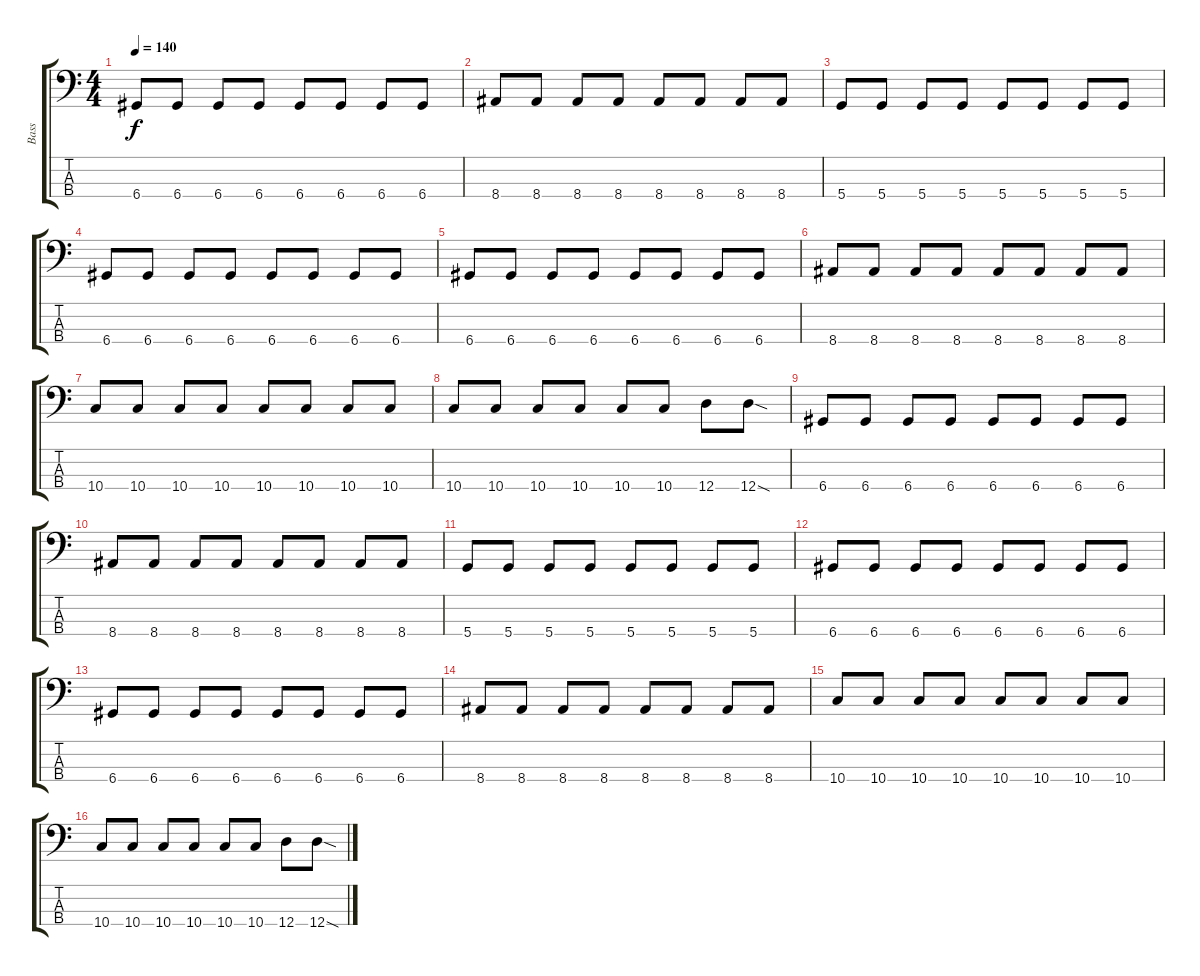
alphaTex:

\track ("Bass" "Bass") {instrument electricbasspick}
\staff {score tabs}
\tuning (G2 D2 A1 D1) {hide}
\ts (4 4)
\tempo 140
\clef f4
\ks c
6.4.8{dy f} 6.4.8 6.4.8 6.4.8 6.4.8 6.4.8 6.4.8 6.4.8 |
8.4.8 8.4.8 8.4.8 8.4.8 8.4.8 8.4.8 8.4.8 8.4.8 |
5.4.8 5.4.8 5.4.8 5.4.8 5.4.8 5.4.8 5.4.8 5.4.8 |
6.4.8 6.4.8 6.4.8 6.4.8 6.4.8 6.4.8 6.4.8 6.4.8 |
6.4.8 6.4.8 6.4.8 6.4.8 6.4.8 6.4.8 6.4.8 6.4.8 |
8.4.8 8.4.8 8.4.8 8.4.8 8.4.8 8.4.8 8.4.8 8.4.8 |
10.4.8 10.4.8 10.4.8 10.4.8 10.4.8 10.4.8 10.4.8 10.4.8 |
10.4.8 10.4.8 10.4.8 10.4.8 10.4.8 10.4.8 12.4.8 12.4{sod}.8 |
6.4.8 6.4.8 6.4.8 6.4.8 6.4.8 6.4.8 6.4.8 6.4.8 |
8.4.8 8.4.8 8.4.8 8.4.8 8.4.8 8.4.8 8.4.8 8.4.8 |
5.4.8 5.4.8 5.4.8 5.4.8 5.4.8 5.4.8 5.4.8 5.4.8 |
6.4.8 6.4.8 6.4.8 6.4.8 6.4.8 6.4.8 6.4.8 6.4.8 |
6.4.8 6.4.8 6.4.8 6.4.8 6.4.8 6.4.8 6.4.8 6.4.8 |
8.4.8 8.4.8 8.4.8 8.4.8 8.4.8 8.4.8 8.4.8 8.4.8 |
10.4.8 10.4.8 10.4.8 10.4.8 10.4.8 10.4.8 10.4.8 10.4.8 |
10.4.8 10.4.8 10.4.8 10.4.8 10.4.8 10.4.8 12.4.8 12.4{sod}.8
